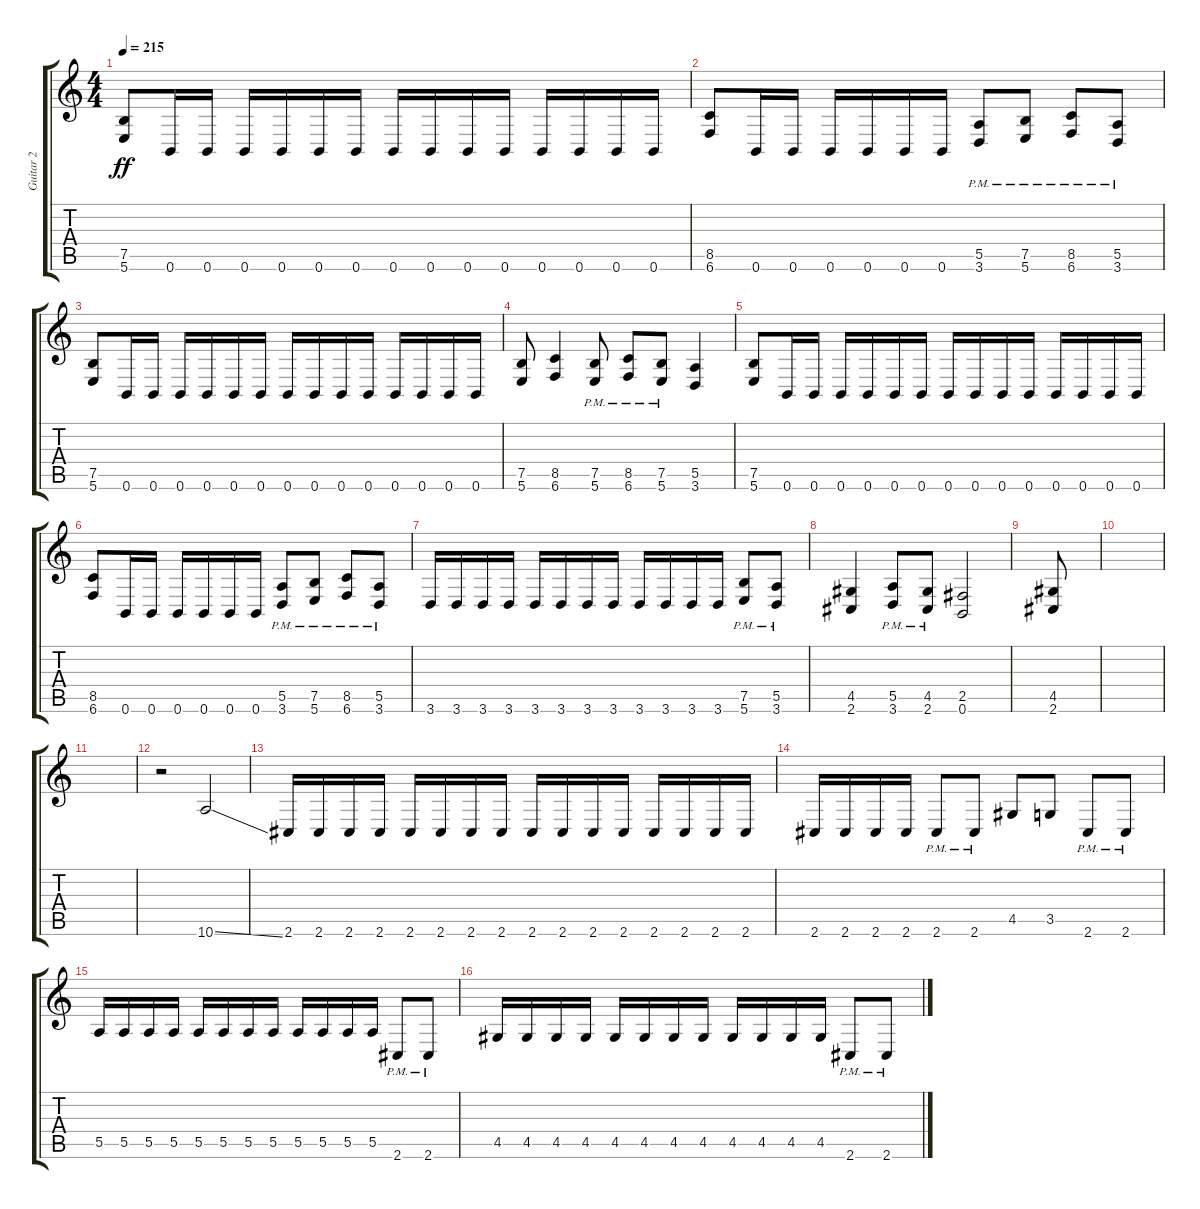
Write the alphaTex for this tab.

\track ("Guitar 2" "Guitar 2") {instrument distortionguitar}
\staff {score tabs}
\tuning (B3 Gb3 D3 A2 E2 B1) {hide}
\ts (4 4)
\tempo 215
\clef g2
\ks c
(7.5 5.6).8{dy ff} 0.6.16 0.6.16 0.6.16 0.6.16 0.6.16 0.6.16 0.6.16 0.6.16 0.6.16 0.6.16 0.6.16 0.6.16 0.6.16 0.6.16 |
(8.5 6.6).8 0.6.16 0.6.16 0.6.16 0.6.16 0.6.16 0.6.16 (5.5{pm} 3.6{pm}).8 (7.5{pm} 5.6{pm}).8 (8.5{pm} 6.6{pm}).8 (5.5{pm} 3.6{pm}).8 |
(7.5 5.6).8 0.6.16 0.6.16 0.6.16 0.6.16 0.6.16 0.6.16 0.6.16 0.6.16 0.6.16 0.6.16 0.6.16 0.6.16 0.6.16 0.6.16 |
(7.5 5.6).8 (8.5 6.6).4 (7.5{pm} 5.6{pm}).8 (8.5{pm} 6.6{pm}).8 (7.5{pm} 5.6{pm}).8 (5.5 3.6).4 |
(7.5 5.6).8 0.6.16 0.6.16 0.6.16 0.6.16 0.6.16 0.6.16 0.6.16 0.6.16 0.6.16 0.6.16 0.6.16 0.6.16 0.6.16 0.6.16 |
(8.5 6.6).8 0.6.16 0.6.16 0.6.16 0.6.16 0.6.16 0.6.16 (5.5{pm} 3.6{pm}).8 (7.5{pm} 5.6{pm}).8 (8.5{pm} 6.6{pm}).8 (5.5{pm} 3.6{pm}).8 |
3.6.16 3.6.16 3.6.16 3.6.16 3.6.16 3.6.16 3.6.16 3.6.16 3.6.16 3.6.16 3.6.16 3.6.16 (7.5{pm} 5.6{pm}).8 (5.5{pm} 3.6{pm}).8 |
(4.5 2.6).4 (5.5{pm} 3.6{pm}).8 (4.5{pm} 2.6{pm}).8 (2.5 0.6).2 |
(4.5 2.6).8 |
|
|
r.2 10.6{ss}.2 |
2.6.16 2.6.16 2.6.16 2.6.16 2.6.16 2.6.16 2.6.16 2.6.16 2.6.16 2.6.16 2.6.16 2.6.16 2.6.16 2.6.16 2.6.16 2.6.16 |
2.6.16 2.6.16 2.6.16 2.6.16 2.6{pm}.8 2.6{pm}.8 4.5.8 3.5.8 2.6{pm}.8 2.6{pm}.8 |
5.5.16 5.5.16 5.5.16 5.5.16 5.5.16 5.5.16 5.5.16 5.5.16 5.5.16 5.5.16 5.5.16 5.5.16 2.6{pm}.8 2.6{pm}.8 |
4.5.16 4.5.16 4.5.16 4.5.16 4.5.16 4.5.16 4.5.16 4.5.16 4.5.16 4.5.16 4.5.16 4.5.16 2.6{pm}.8 2.6{pm}.8
